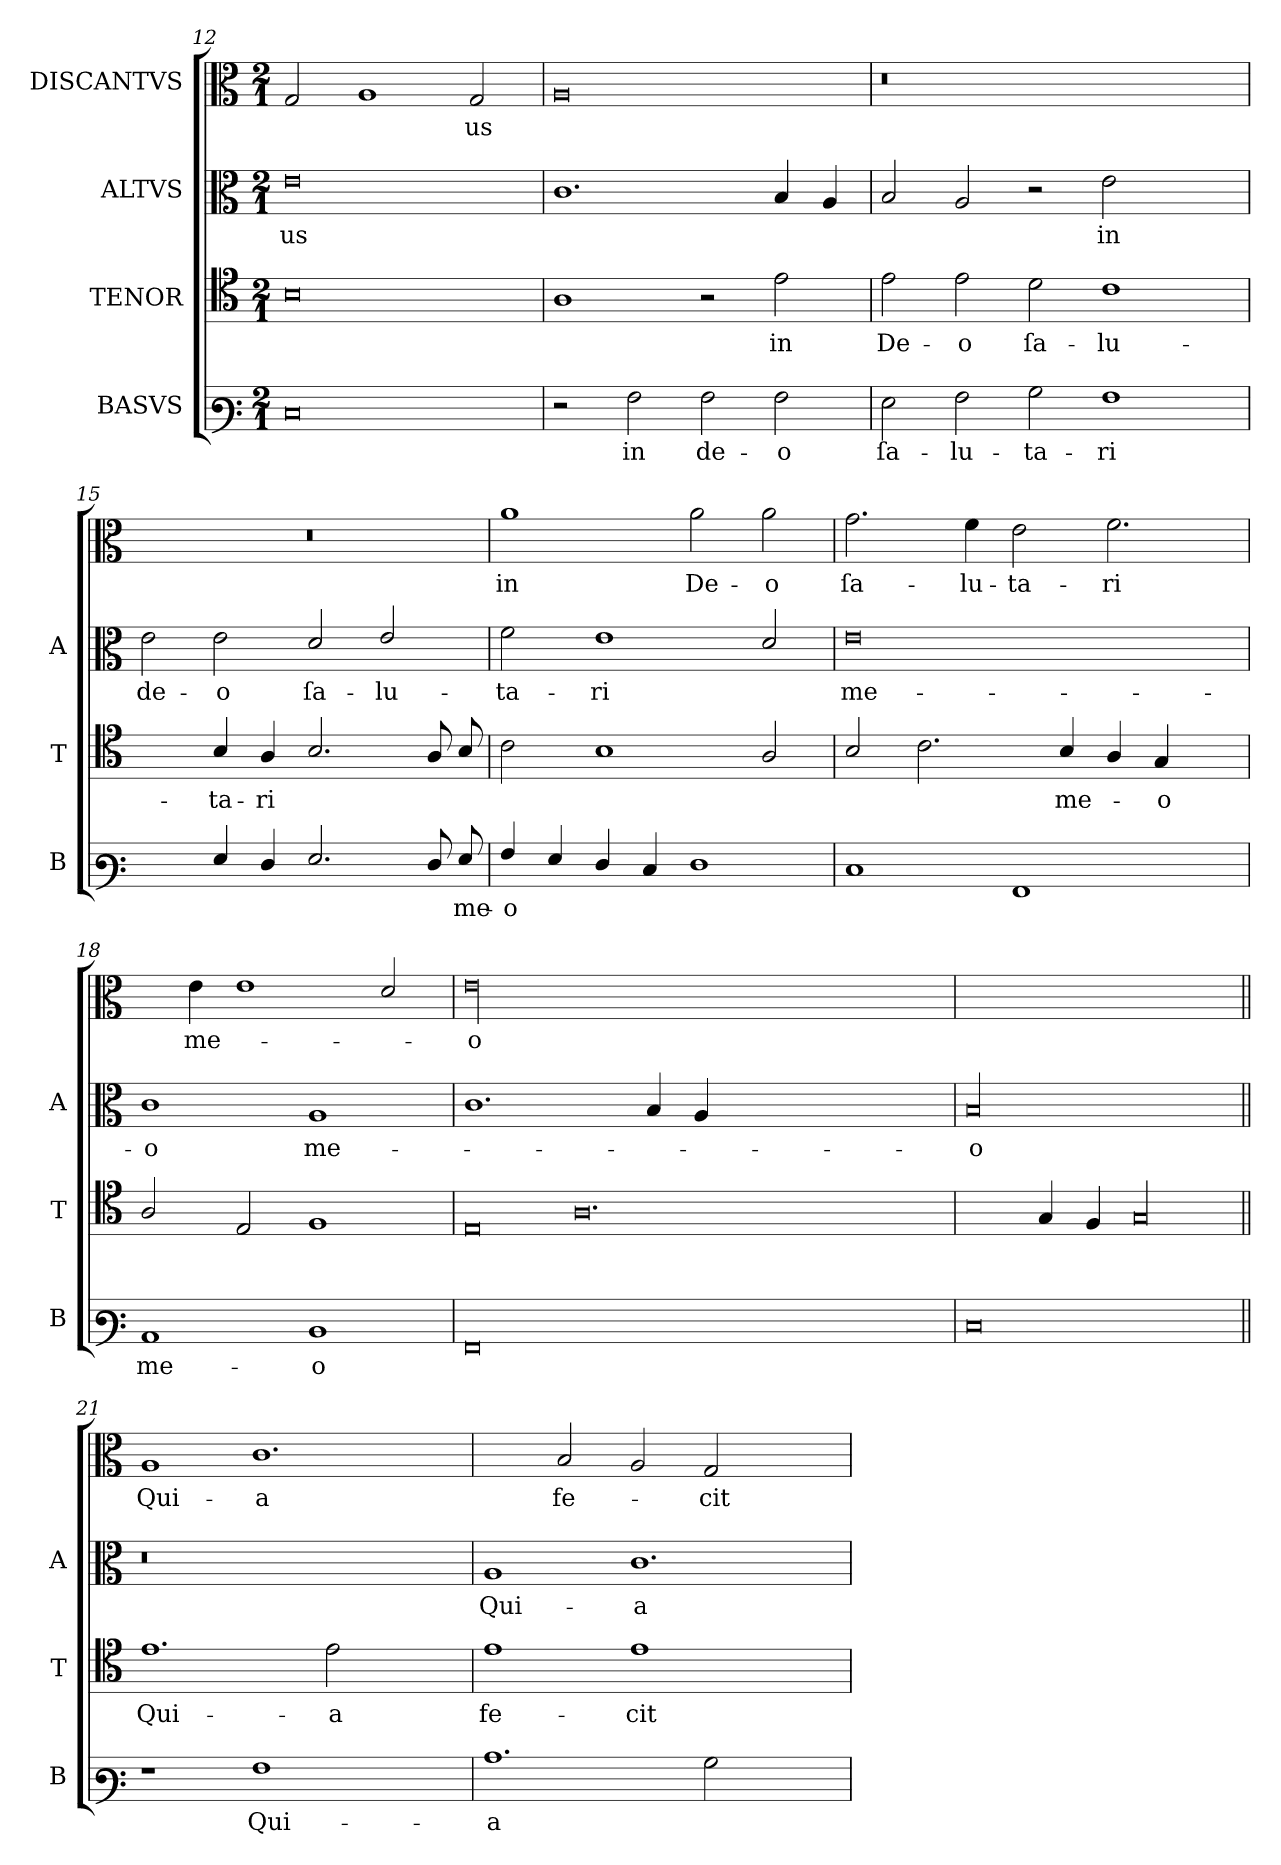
**kern	**text	**kern	**text	**kern	**text	**kern	**text
*part4	*part4	*part3	*part3	*part2	*part2	*part1	*part1
*staff4	*staff4	*staff3	*staff3	*staff2	*staff2	*staff1	*staff1
*I"BASVS	*	*I"TENOR	*	*I"ALTVS	*	*I"DISCANTVS	*
*I'B	*	*I'T	*	*I'A	*	*	*
*clefF3	*	*clefC4	*	*clefC3	*	*clefC3	*
*k[]	*	*k[]	*	*k[]	*	*k[]	*
*E:phr	*	*E:phr	*	*E:phr	*	*E:phr	*
*M2/1	*	*M2/1	*	*M2/1	*	*M2/1	*
=12	=12	=12	=12	=12	=12	=12	=12
0E	.	0B	.	0e	-us	2G/	.
.	.	.	.	.	.	1A	.
.	.	.	.	.	.	2G/	-us
=13	=13	=13	=13	=13	=13	=13	=13
2r	.	1A	.	1.c	.	0A	.
2A\	in	.	.	.	.	.	.
2A\	de-	2r	.	.	.	.	.
2A\	-o	2e\	in	4B/	.	.	.
.	.	.	.	4A/	.	.	.
=14	=14	=14	=14	=14	=14	=14	=14
2G\	ſa-	2e\	De-	2B/	.	0r	.
2A\	-lu-	2e\	-o	2A/	.	.	.
2B\	-ta-	2d\	ſa-	2r	.	.	.
1A	-ri	1c	-lu-	2e\	in	.	.
.	.	.	.	2ryy	.	2ryy	.
=15	=15	=15	=15	=15	=15	=15	=15
2ryy	.	2ryy	.	2e\	de-	0r	.
4G/	.	4B/	-ta-	2e\	-o	.	.
4F/	.	4A/	-ri	.	.	.	.
2.G/	.	2.B/	.	2d/	ſa-	.	.
.	.	.	.	2e/	-lu-	.	.
8F/	.	8A/	.	.	.	.	.
8G/	me-	8B/	.	.	.	.	.
=16	=16	=16	=16	=16	=16	=16	=16
4A/	-o	2c\	.	2f\	-ta-	1a	in
4G/	.	.	.	.	.	.	.
4F/	.	1B	.	1e	-ri	.	.
4E/	.	.	.	.	.	.	.
1F	.	.	.	.	.	2a\	De-
.	.	2A/	.	2d/	.	2a\	-o
=17	=17	=17	=17	=17	=17	=17	=17
1E	.	2B/	.	0e	me-	2.g\	ſa-
.	.	2.c\	.	.	.	.	.
.	.	.	.	.	.	4f\	-lu-
1AA	.	.	.	.	.	2e\	-ta-
.	.	4B/	me-	.	.	.	.
.	.	4A/	.	.	.	2.f\	-ri
.	.	4G/	-o	.	.	.	.
4ryy	.	4ryy	.	4ryy	.	.	.
=18	=18	=18	=18	=18	=18	=18	=18
1C	me-	2A/	.	1c	-o	4ryy	.
.	.	.	.	.	.	4e\	me-
.	.	2E/	.	.	.	1e	.
!	!	!	!	!	!LO:LY:i	!	!
1D	-o	1F	.	1A	me-	.	.
.	.	.	.	.	.	2d/	.
=19	=19	=19	=19	=19	=19	=19	=19
!	!	!LO:N:vis=0	!	!	!	!	!
0AA	.	1E	.	1.c	.	00e	-o
!	!	!LO:N:vis=0.	!	!	!	!	!
.	.	1.A	.	.	.	.	.
.	.	.	.	4B/	.	.	.
.	.	.	.	4A/	.	.	.
0ryy	.	.	.	0ryy	.	.	.
.	.	1.ryy	.	.	.	.	.
=20	=20	=20	=20	=20	=20	=20	=20
!	!	!	!	!LO:N:vis=00	!LO:LY:i	!	!
0E	.	2ryy	.	0B	-o	0ryy	.
.	.	4G/	.	.	.	.	.
.	.	4F/	.	.	.	.	.
!	!	!LO:N:vis=00	!	!	!	!	!
.	.	1G	.	.	.	.	.
=21||	=21||	=21||	=21||	=21||	=21||	=21||	=21||
1r	.	1.e	Qui-	0r	.	1A	Qui-
1A	Qui-	.	.	.	.	1.c	-a
.	.	2e\	-a	.	.	.	.
2ryy	.	2ryy	.	2ryy	.	.	.
=22	=22	=22	=22	=22	=22	=22	=22
1.c	-a	1e	fe-	1A	Qui-	2ryy	.
.	.	.	.	.	.	2B/	fe-
.	.	1e	-cit	1.c	-a	2A/	.
2B\	.	.	.	.	.	2G/	-cit
2ryy	.	2ryy	.	.	.	2ryy	.
=	=	=	=	=	=	=	=
*-	*-	*-	*-	*-	*-	*-	*-
